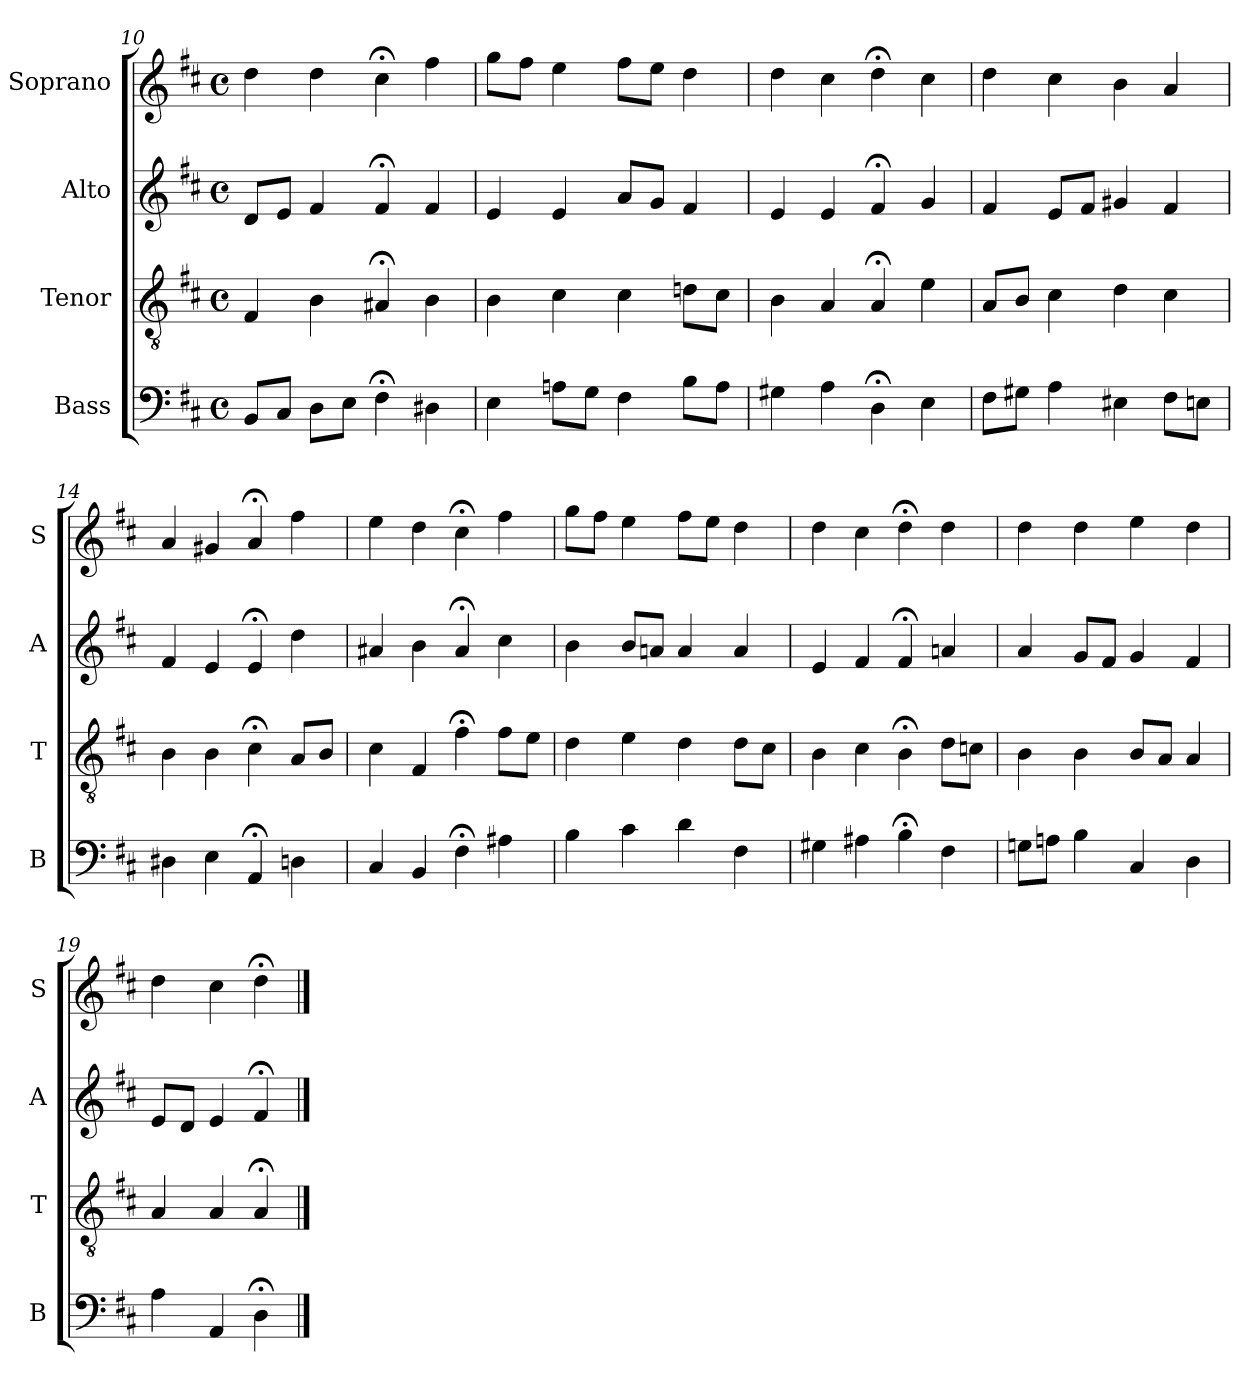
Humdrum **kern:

**kern	**kern	**kern	**kern
*part4	*part3	*part2	*part1
*staff4	*staff3	*staff2	*staff1
*I"Bass	*I"Tenor	*I"Alto	*I"Soprano
*I'B	*I'T	*I'A	*I'S
*clefF4	*clefGv2	*clefG2	*clefG2
*k[f#c#]	*k[f#c#]	*k[f#c#]	*k[f#c#]
*D:	*D:	*D:	*D:
*M4/4	*M4/4	*M4/4	*M4/4
*met(c)	*met(c)	*met(c)	*met(c)
=10	=10	=10	=10
8BBL	4F#	8dL	4dd
8C#J	.	8eJ	.
8DL	4B	4f#	4dd
8EJ	.	.	.
4F#;<	4A#X;<	4f#;<	4cc#;<
4D#X	4B	4f#	4ff#
=11	=11	=11	=11
4E	4B	4e	8ggL
.	.	.	8ff#J
8AnL	4c#	4e	4ee
8GJ	.	.	.
4F#	4c#	8aL	8ff#L
.	.	8gJ	8eeJ
8BL	8dnL	4f#	4dd
8AJ	8c#J	.	.
=12	=12	=12	=12
4G#X	4B	4e	4dd
4A	4A	4e	4cc#
4D;<	4A;<	4f#;<	4dd;<
4E	4e	4g	4cc#
=13	=13	=13	=13
8F#L	8AL	4f#	4dd
8G#XJ	8BJ	.	.
4A	4c#	8eL	4cc#
.	.	8f#J	.
4E#X	4d	4g#X	4b
8F#L	4c#	4f#	4a
8EnJ	.	.	.
=14	=14	=14	=14
4D#X	4B	4f#	4a
4E	4B	4e	4g#X
4AA;<	4c#;<	4e;<	4a;<
4Dn	8AL	4dd	4ff#
.	8BJ	.	.
=15	=15	=15	=15
4C#	4c#	4a#X	4ee
4BB	4F#	4b	4dd
4F#;<	4f#;<	4a#;<	4cc#;<
4A#X	8f#L	4cc#	4ff#
.	8eJ	.	.
=16	=16	=16	=16
4B	4d	4b	8ggL
.	.	.	8ff#J
4c#	4e	8bL	4ee
.	.	8anJ	.
4d	4d	4a	8ff#L
.	.	.	8eeJ
4F#	8dL	4a	4dd
.	8c#J	.	.
=17	=17	=17	=17
4G#X	4B	4e	4dd
4A#X	4c#	4f#i	4cc#
4B;<	4B;<i	4f#;<i	4dd;<
4F#	8diL	4ani	4dd
.	8cnJ	.	.
=18	=18	=18	=18
8GnL	4B	4a	4dd
8AnJ	.	.	.
4B	4B	8gL	4dd
.	.	8f#J	.
4C#	8BL	4g	4ee
.	8AJ	.	.
4D	4A	4f#	4dd
=19	=19	=19	=19
4A	4A	8eL	4dd
.	.	8dJ	.
4AA	4A	4e	4cc#
4D;<	4A;<	4f#;<	4dd;<
==	==	==	==
*-	*-	*-	*-
